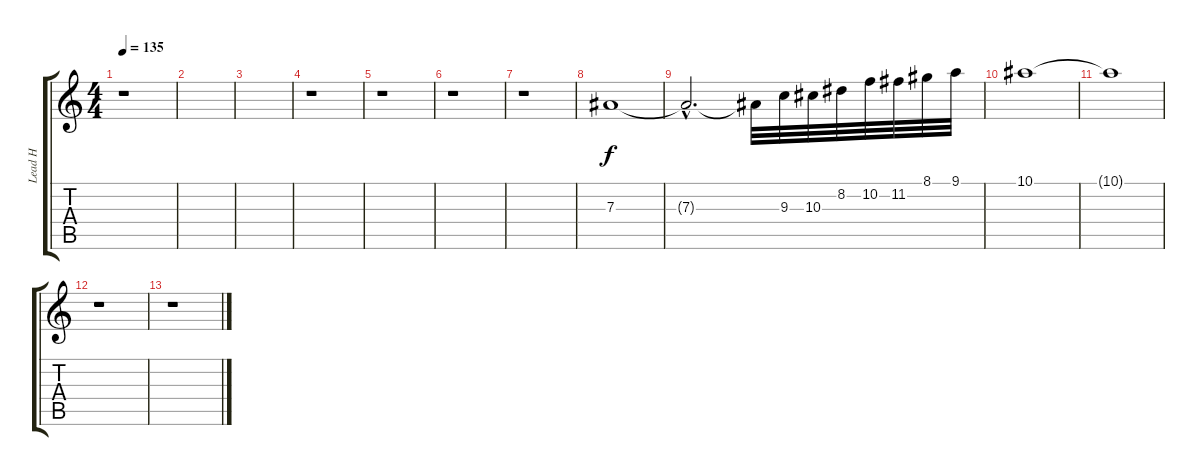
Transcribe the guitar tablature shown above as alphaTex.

\track ("Lead H" "Lead H") {instrument overdrivenguitar}
\staff {score tabs}
\tuning (C4 G3 Eb3 Bb2 F2 C2) {hide}
\ts (4 4)
\tempo 135
\clef g2
\ks c
r.1{dy f} |
|
|
r.1 |
r.1 |
r.1 |
r.1 |
7.3.1 |
7.3{hac t}.2{d} 7.3{t}.32 9.3.32 10.3.32 8.2.32 10.2.32 11.2.32 8.1.32 9.1.32 |
10.1.1 |
10.1{t}.1 |
r.1 |
r.1
